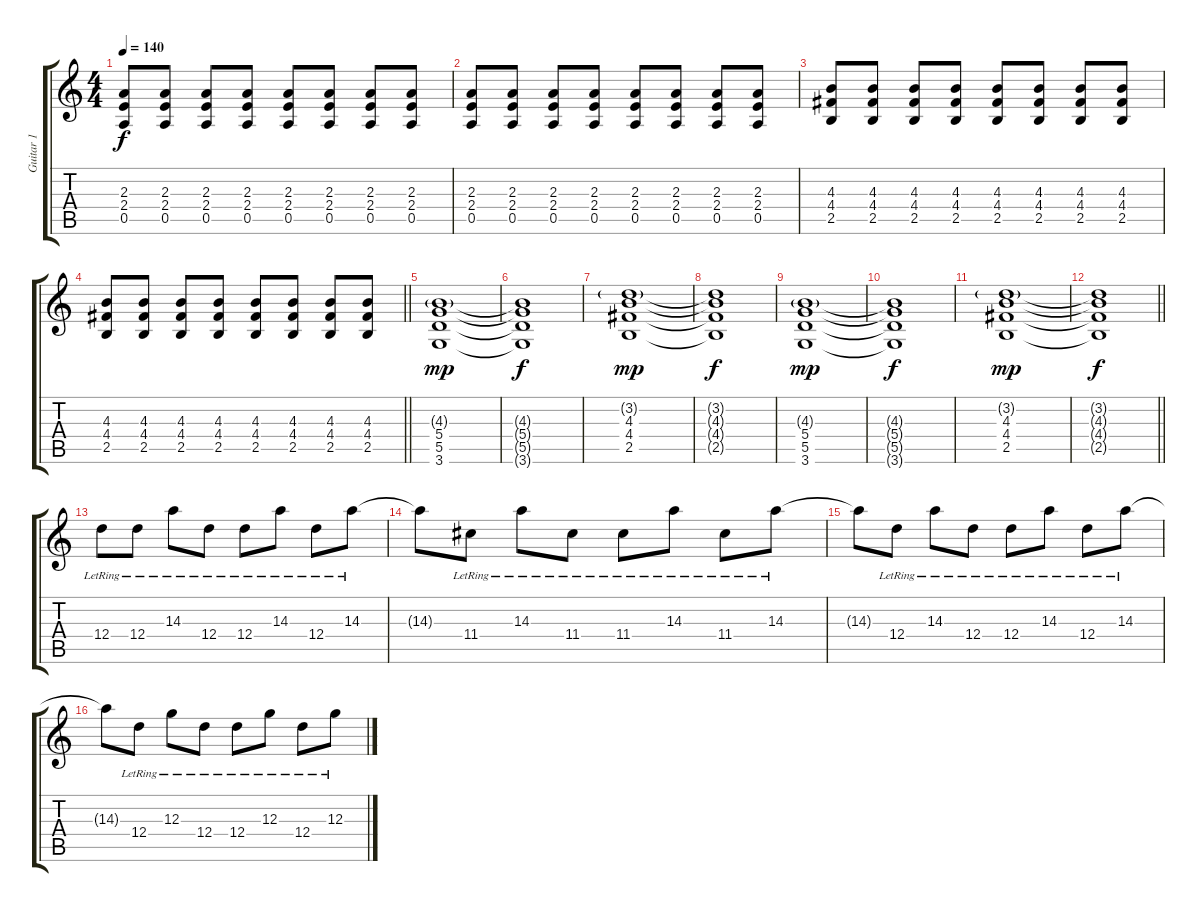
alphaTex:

\track ("Guitar 1" "Guitar 1") {instrument electricguitarclean}
\staff {score tabs}
\tuning (E4 B3 G3 D3 A2 E2) {hide}
\ts (4 4)
\tempo 140
\clef g2
\ks c
(2.3 2.4 0.5).8{dy f} (2.3 2.4 0.5).8 (2.3 2.4 0.5).8 (2.3 2.4 0.5).8 (2.3 2.4 0.5).8 (2.3 2.4 0.5).8 (2.3 2.4 0.5).8 (2.3 2.4 0.5).8 |
(2.3 2.4 0.5).8 (2.3 2.4 0.5).8 (2.3 2.4 0.5).8 (2.3 2.4 0.5).8 (2.3 2.4 0.5).8 (2.3 2.4 0.5).8 (2.3 2.4 0.5).8 (2.3 2.4 0.5).8 |
(4.3 4.4 2.5).8 (4.3 4.4 2.5).8 (4.3 4.4 2.5).8 (4.3 4.4 2.5).8 (4.3 4.4 2.5).8 (4.3 4.4 2.5).8 (4.3 4.4 2.5).8 (4.3 4.4 2.5).8 |
\barLineRight lightlight
(4.3 4.4 2.5).8 (4.3 4.4 2.5).8 (4.3 4.4 2.5).8 (4.3 4.4 2.5).8 (4.3 4.4 2.5).8 (4.3 4.4 2.5).8 (4.3 4.4 2.5).8 (4.3 4.4 2.5).8 |
\section ("" "")
(4.3{g} 5.4 5.5 3.6).1{dy mp} |
(4.3{t} 5.4{t} 5.5{t} 3.6{t}).1{dy f} |
(3.2{g} 4.3 4.4 2.5).1{dy mp} |
(3.2{t} 4.3{t} 4.4{t} 2.5{t}).1{dy f} |
(4.3{g} 5.4 5.5 3.6).1{dy mp} |
(4.3{t} 5.4{t} 5.5{t} 3.6{t}).1{dy f} |
(3.2{g} 4.3 4.4 2.5).1{dy mp} |
\barLineRight lightlight
(3.2{t} 4.3{t} 4.4{t} 2.5{t}).1{dy f} |
\section ("" "")
12.4{lr}.8{instrument electricguitarclean} 12.4{lr}.8 14.3{lr}.8 12.4{lr}.8 12.4{lr}.8 14.3{lr}.8 12.4{lr}.8 14.3{lr}.8 |
14.3{t}.8 11.4{lr}.8 14.3{lr}.8 11.4{lr}.8 11.4{lr}.8 14.3{lr}.8 11.4{lr}.8 14.3{lr}.8 |
14.3{t}.8 12.4{lr}.8 14.3{lr}.8 12.4{lr}.8 12.4{lr}.8 14.3{lr}.8 12.4{lr}.8 14.3{lr}.8 |
14.3{t}.8 12.4{lr}.8 12.3{lr}.8 12.4{lr}.8 12.4{lr}.8 12.3{lr}.8 12.4{lr}.8 12.3{lr}.8
